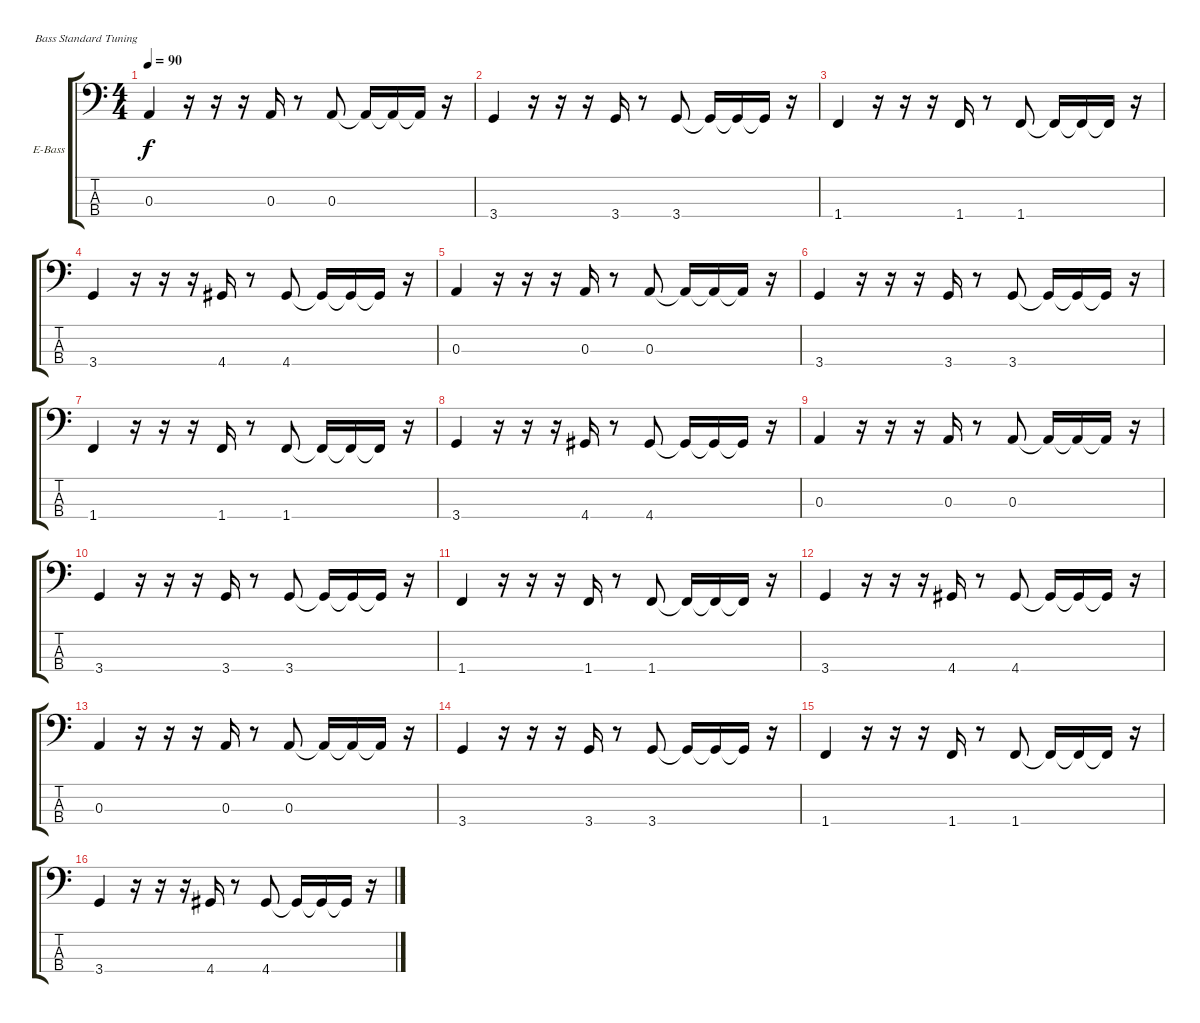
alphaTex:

\defaultSystemsLayout 4
\bracketExtendMode groupsimilarinstruments
\firstSystemTrackNameOrientation horizontal
\otherSystemsTrackNameOrientation horizontal
\track ("Александр Кислинский(Кислый)" "E-Bass") {instrument electricbassfinger}
\staff {score tabs}
\tuning (G2 D2 A1 E1)
\ts (4 4)
\tempo 90
\clef f4
\scale
0.333333
\ks c
0.3.4{dy f} r.16 r.16 r.16 0.3.16 r.8 0.3.8 0.3{t}.16 0.3{t}.16 0.3{t}.16 r.16 |
\scale
0.333333 3.4.4 r.16 r.16 r.16 3.4.16 r.8 3.4.8 3.4{t}.16 3.4{t}.16 3.4{t}.16 r.16 |
\scale
0.333333 1.4.4 r.16 r.16 r.16 1.4.16 r.8 1.4.8 1.4{t}.16 1.4{t}.16 1.4{t}.16 r.16 |
\scale
0.333333 3.4.4 r.16 r.16 r.16 4.4.16 r.8 4.4.8 4.4{t}.16 4.4{t}.16 4.4{t}.16 r.16 |
\scale
0.333333 0.3.4 r.16 r.16 r.16 0.3.16 r.8 0.3.8 0.3{t}.16 0.3{t}.16 0.3{t}.16 r.16 |
\scale
0.333333 3.4.4 r.16 r.16 r.16 3.4.16 r.8 3.4.8 3.4{t}.16 3.4{t}.16 3.4{t}.16 r.16 |
\scale
0.333333 1.4.4 r.16 r.16 r.16 1.4.16 r.8 1.4.8 1.4{t}.16 1.4{t}.16 1.4{t}.16 r.16 |
\scale
0.333333 3.4.4 r.16 r.16 r.16 4.4.16 r.8 4.4.8 4.4{t}.16 4.4{t}.16 4.4{t}.16 r.16 |
\scale
0.333333 0.3.4 r.16 r.16 r.16 0.3.16 r.8 0.3.8 0.3{t}.16 0.3{t}.16 0.3{t}.16 r.16 |
\scale
0.333333 3.4.4 r.16 r.16 r.16 3.4.16 r.8 3.4.8 3.4{t}.16 3.4{t}.16 3.4{t}.16 r.16 |
\scale
0.333333 1.4.4 r.16 r.16 r.16 1.4.16 r.8 1.4.8 1.4{t}.16 1.4{t}.16 1.4{t}.16 r.16 |
\scale
0.333333 3.4.4 r.16 r.16 r.16 4.4.16 r.8 4.4.8 4.4{t}.16 4.4{t}.16 4.4{t}.16 r.16 |
\scale
0.333333 0.3.4 r.16 r.16 r.16 0.3.16 r.8 0.3.8 0.3{t}.16 0.3{t}.16 0.3{t}.16 r.16 |
\scale
0.333333 3.4.4 r.16 r.16 r.16 3.4.16 r.8 3.4.8 3.4{t}.16 3.4{t}.16 3.4{t}.16 r.16 |
\scale
0.333333 1.4.4 r.16 r.16 r.16 1.4.16 r.8 1.4.8 1.4{t}.16 1.4{t}.16 1.4{t}.16 r.16 |
\scale
0.333333 3.4.4 r.16 r.16 r.16 4.4.16 r.8 4.4.8 4.4{t}.16 4.4{t}.16 4.4{t}.16 r.16
